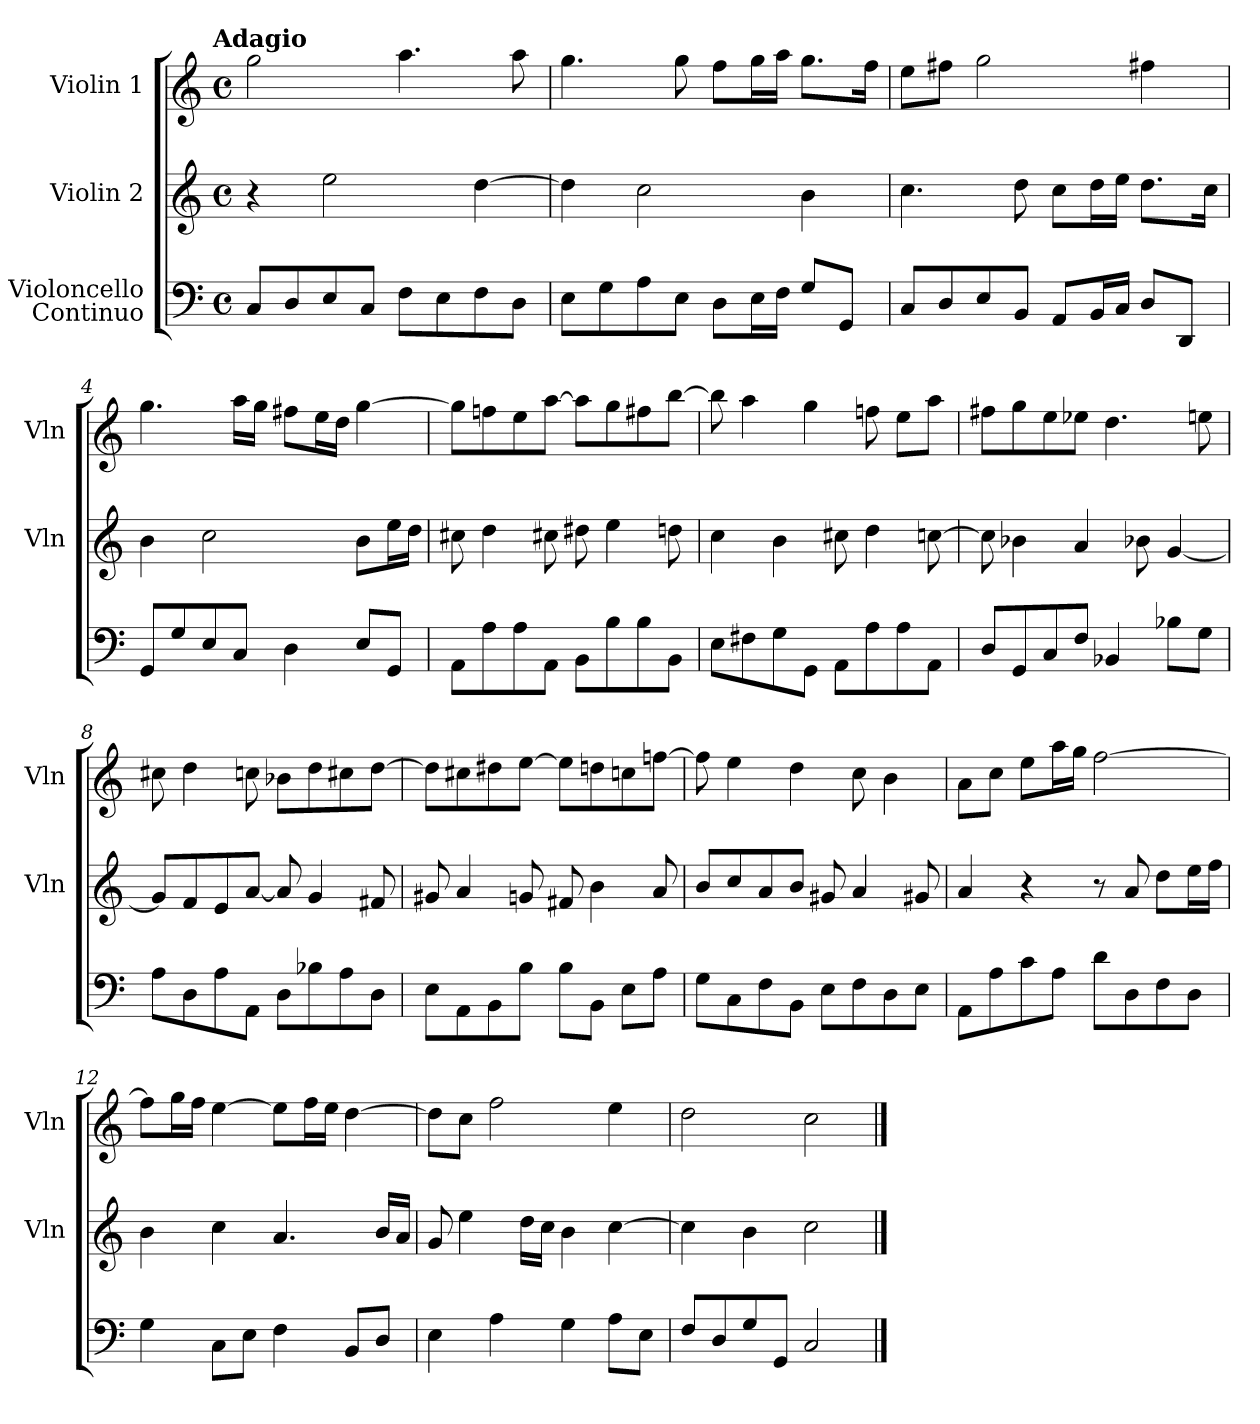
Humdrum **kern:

**kern	**kern	**kern
*part3	*part2	*part1
*staff3	*staff2	*staff1
*I"Violoncello\nContinuo	*I"Violin 2	*I"Violin 1
*	*I'Vln	*I'Vln
*clefF4	*clefG2	*clefG2
*k[]	*k[]	*k[]
*C:	*C:	*C:
!!LO:TX:omd:t=Adagio
*M4/4	*M4/4	*M4/4
*met(c)	*met(c)	*met(c)
*MM56	*MM56	*MM56
=	=	=
8C/L	4r	2gg\
8D/	.	.
8E/	2ee\	.
8C/J	.	.
8F\L	.	4.aa\
8E\	.	.
8F\	[4dd\	.
8D\J	.	8aa\
=2	=2	=2
8E\L	4dd\]	4.gg\
8G\	.	.
8A\	2cc\	.
8E\J	.	8gg\
8D\L	.	8ff\L
16E\L	.	16gg\L
16F\JJ	.	16aa\JJ
8G/L	4b\	8.gg\L
8GG/J	.	.
.	.	16ff\Jk
=3	=3	=3
8C/L	4.cc\	8ee\L
8D/	.	8ff#X\J
8E/	.	2gg\
8BB/J	8dd\	.
8AA/L	8cc\L	.
16BB/L	16dd\L	.
16C/JJ	16ee\JJ	.
8D/L	8.dd\L	4ff#X\
8DD/J	.	.
.	16cc\Jk	.
=4	=4	=4
8GG/L	4b\	4.gg\
8G/	.	.
8E/	2cc\	.
8C/J	.	16aa\LL
.	.	16gg\JJ
4D\	.	8ff#X\L
.	.	16ee\L
.	.	16dd\JJ
8E/L	8b\L	[4gg\
8GG/J	16ee\L	.
.	16dd\JJ	.
=5	=5	=5
8AA\L	8cc#X\	8gg\L]
8A\	4dd\	8ffn\
8A\	.	8ee\
8AA\J	8cc#X\	[8aa\J
8BB\L	8dd#X\	8aa\L]
8B\	4ee\	8gg\
8B\	.	8ff#X\
8BB\J	8ddn\	[8bb\J
=6	=6	=6
8E\L	4cc\	8bb\]
8F#X\	.	4aa\
8G\	4b\	.
8GG\J	.	4gg\
8AA\L	8cc#X\	.
8A\	4dd\	8ffn\
8A\	.	8ee\L
8AA\J	[8ccn\	8aa\J
=7	=7	=7
8D/L	8cc\]	8ff#X\L
8GG/	4b-X\	8gg\
8C/	.	8ee\
8F/J	4a/	8ee-X\J
4BB-X/	.	4.dd\
.	8b-X\	.
8B-X\L	[4g/	.
8G\J	.	8een\
=8	=8	=8
8A\L	8g/L]	8cc#X\
8D\	8f/	4dd\
8A\	8e/	.
8AA\J	[8a/J	8ccn\
8D\L	8a/]	8b-X\L
8B-X\	4g/	8dd\
8A\	.	8cc#X\
8D\J	8f#X/	[8dd\J
=9	=9	=9
8E\L	8g#X/	8dd\L]
8AA\	4a/	8cc#X\
8BB\	.	8dd#X\
8B\J	8gn/	[8ee\J
8B\L	8f#X/	8ee\L]
8BB\J	4b\	8ddn\
8E\L	.	8ccn\
8A\J	8a/	[8ffn\J
=10	=10	=10
8G\L	8b/L	8ff\]
8C\	8cc/	4ee\
8F\	8a/	.
8BB\J	8b/J	4dd\
8E\L	8g#X/	.
8F\	4a/	8cc\
8D\	.	4b\
8E\J	8g#X/	.
=11	=11	=11
8AA\L	4a/	8a\L
8A\	.	8cc\J
8c\	4r	8ee\L
8A\J	.	16aa\L
.	.	16gg\JJ
8d\L	8r	[2ff\
8D\	8a/	.
8F\	8dd\L	.
8D\J	16ee\L	.
.	16ff\JJ	.
=12	=12	=12
4G\	4b\	8ff\L]
.	.	16gg\L
.	.	16ff\JJ
8C\L	4cc\	[4ee\
8E\J	.	.
4F\	4.a/	8ee\L]
.	.	16ff\L
.	.	16ee\JJ
8BB/L	.	[4dd\
8D/J	16b/LL	.
.	16a/JJ	.
=13	=13	=13
4E\	8g/	8dd\L]
.	4ee\	8cc\J
4A\	.	2ff\
.	16dd\LL	.
.	16cc\JJ	.
4G\	4b\	.
8A\L	[4cc\	4ee\
8E\J	.	.
=14	=14	=14
8F/L	4cc\]	2dd\
8D/	.	.
8G/	4b\	.
8GG/J	.	.
2C/	2cc\	2cc\
==	==	==
*-	*-	*-
